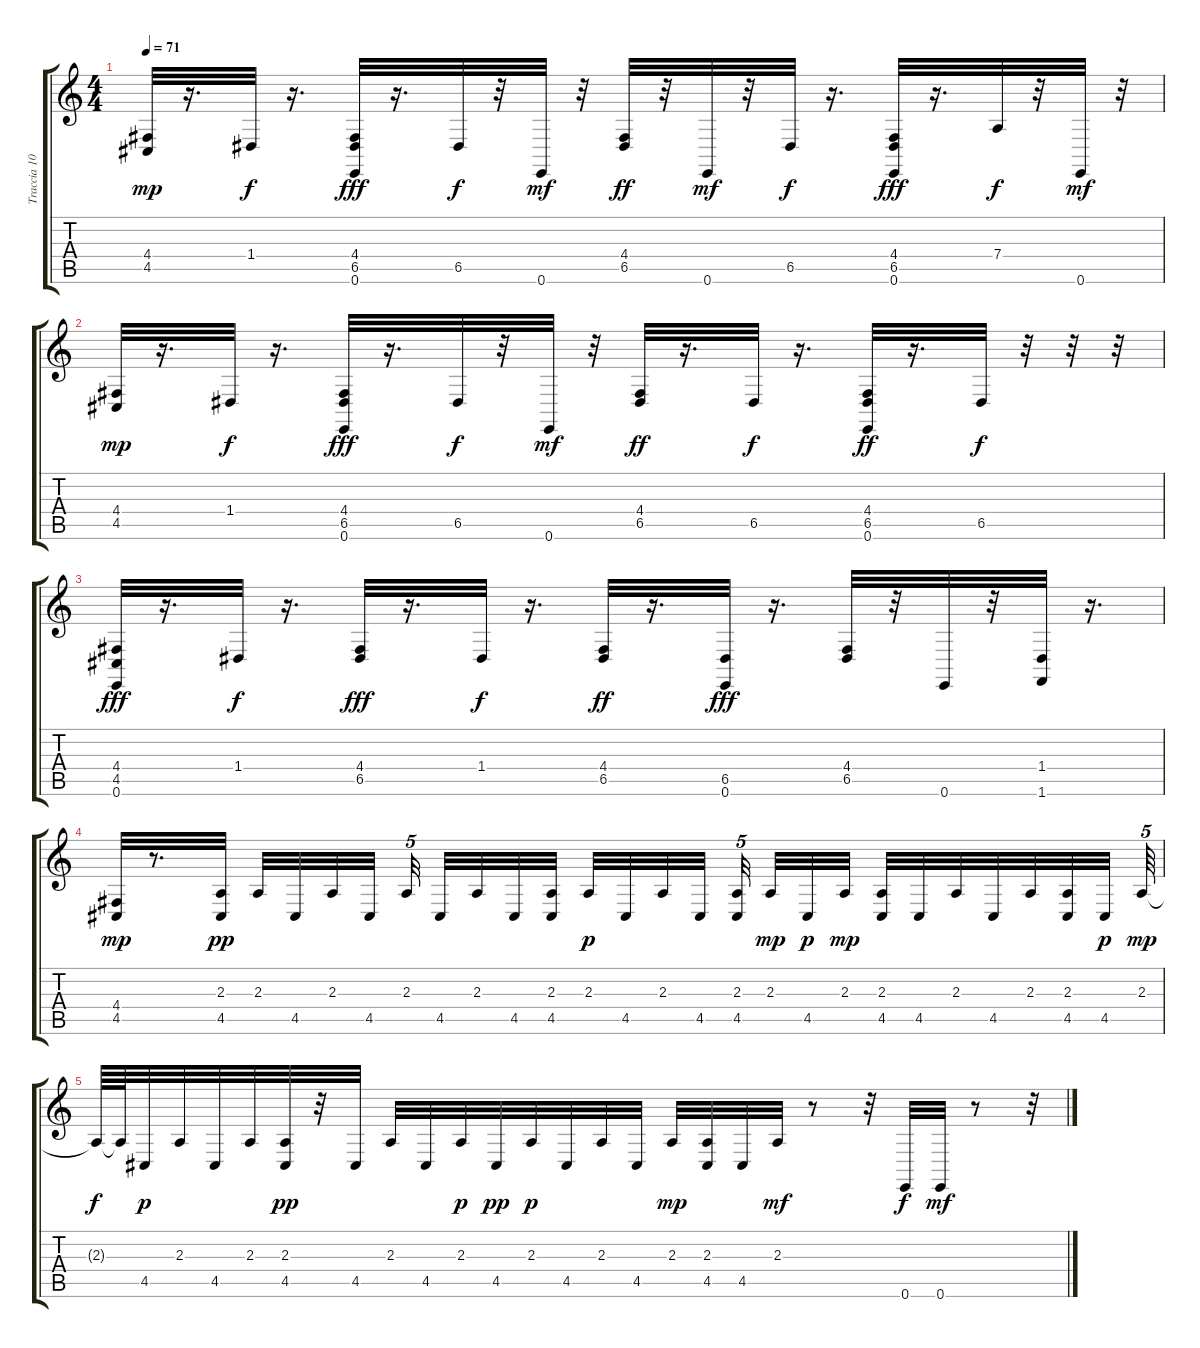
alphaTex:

\track ("Traccia 10" "Traccia 10") {instrument acousticgrandpiano}
\staff {score tabs}
\tuning (E4 B3 G3 D3 A2 E2) {hide}
\ts (4 4)
\tempo 71
\clef g2
\ks c
(4.4 4.5).32{dy mp} r.16{d} 1.4.32{dy f} r.16{d} (4.4 6.5 0.6).32{dy fff} r.16{d} 6.5.32{dy f} r.32 0.6.32{dy mf} r.32 (4.4 6.5).32{dy ff} r.32 0.6.32{dy mf} r.32 6.5.32{dy f} r.16{d} (4.4 6.5 0.6).32{dy fff} r.16{d} 7.4.32{dy f} r.32 0.6.32{dy mf} r.32 |
(4.4 4.5).32{dy mp} r.16{d} 1.4.32{dy f} r.16{d} (4.4 6.5 0.6).32{dy fff} r.16{d} 6.5.32{dy f} r.32 0.6.32{dy mf} r.32 (4.4 6.5).32{dy ff} r.16{d} 6.5.32{dy f} r.16{d} (4.4 6.5 0.6).32{dy ff} r.16{d} 6.5.32{dy f} r.32 r.32 r.32 |
(4.4 4.5 0.6).32{dy fff} r.16{d} 1.4.32{dy f} r.16{d} (4.4 6.5).32{dy fff} r.16{d} 1.4.32{dy f} r.16{d} (4.4 6.5).32{dy ff} r.16{d} (6.5 0.6).32{dy fff} r.16{d} (4.4 6.5).32 r.32 0.6.32 r.32 (1.4 1.6).32 r.16{d} |
(4.4 4.5).32{dy mp} r.8{d} (2.3 4.5).32{dy pp} 2.3.32 4.5.32 2.3.32 4.5.32 2.3.32{tu (5 4)} 4.5.32 2.3.32 4.5.32 (2.3 4.5).32 2.3.32{dy p} 4.5.32 2.3.32 4.5.32 (2.3 4.5).32{tu (5 4)} 2.3.32{dy mp} 4.5.32{dy p} 2.3.32{dy mp} (2.3 4.5).32 4.5.32 2.3.32 4.5.32 2.3.32 (2.3 4.5).32 4.5.32{dy p} 2.3.64{tu (5 4) dy mp} |
2.3{t}.64{dy f} 2.3{t}.64 4.5.32{dy p} 2.3.32 4.5.32 2.3.32 (2.3 4.5).32{dy pp} r.32 4.5.32 2.3.32 4.5.32 2.3.32{dy p} 4.5.32{dy pp} 2.3.32{dy p} 4.5.32 2.3.32 4.5.32 2.3.32{dy mp} (2.3 4.5).32 4.5.32 2.3.32{dy mf} r.8 r.32 0.6.32{dy f} 0.6.32{dy mf} r.8 r.32
